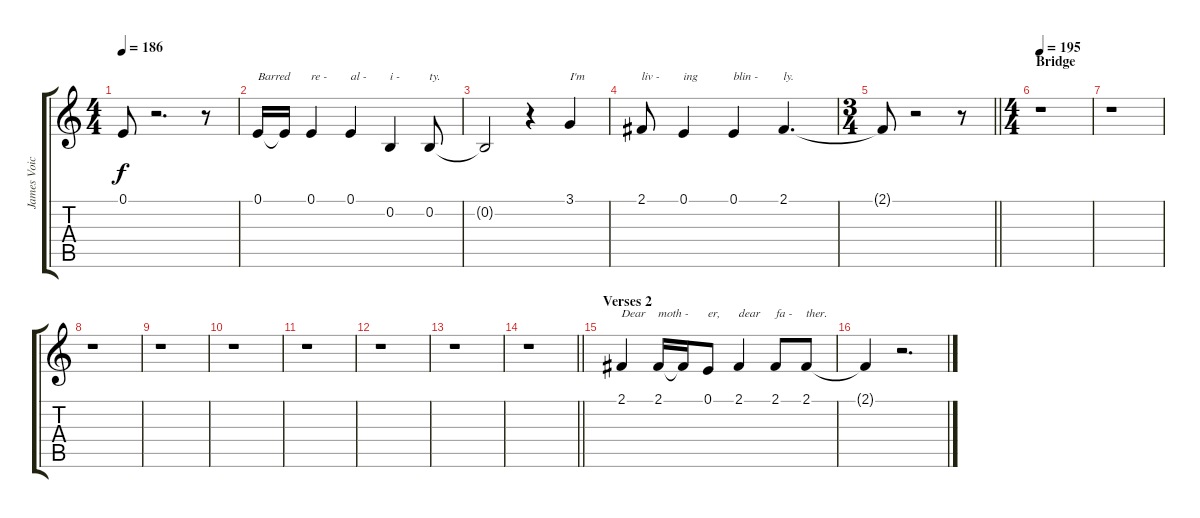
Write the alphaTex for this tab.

\track ("James Voice" "James Voic") {instrument lead8bassandlead}
\staff {score tabs}
\tuning (E4 B3 G3 D3 A2 E2) {hide}
\ts (4 4)
\tempo 186
\clef g2
\ks c
0.1{t}.8{dy f} r.2{d} r.8 |
0.1.16{txt "Barred"} 0.1{t}.16 0.1.4{txt "re -"} 0.1.4{txt "al -"} 0.2.4{txt "i -"} 0.2.8{txt "ty."} |
0.2{t}.2 r.4 3.1.4{txt "I'm"} |
2.1.8{txt "liv -"} 0.1.4{txt "ing"} 0.1.4{txt "blin -"} 2.1.4{d txt "ly."} |
\ts (3 4)
\barLineRight lightlight
2.1{t}.8 r.2 r.8 |
\ts (4 4)
\section ("" "Bridge")
\tempo 195
r.1 |
r.1 |
r.1 |
r.1 |
r.1 |
r.1 |
r.1 |
r.1 |
\barLineRight lightlight
r.1 |
\section ("" "Verses 2")
2.1.4{txt "Dear"} 2.1.16{txt "moth -"} 2.1{t}.16 0.1.8{txt "er,"} 2.1.4{txt "dear"} 2.1.8{txt "fa -"} 2.1.8{txt "ther."} |
2.1{t}.4 r.2{d}
